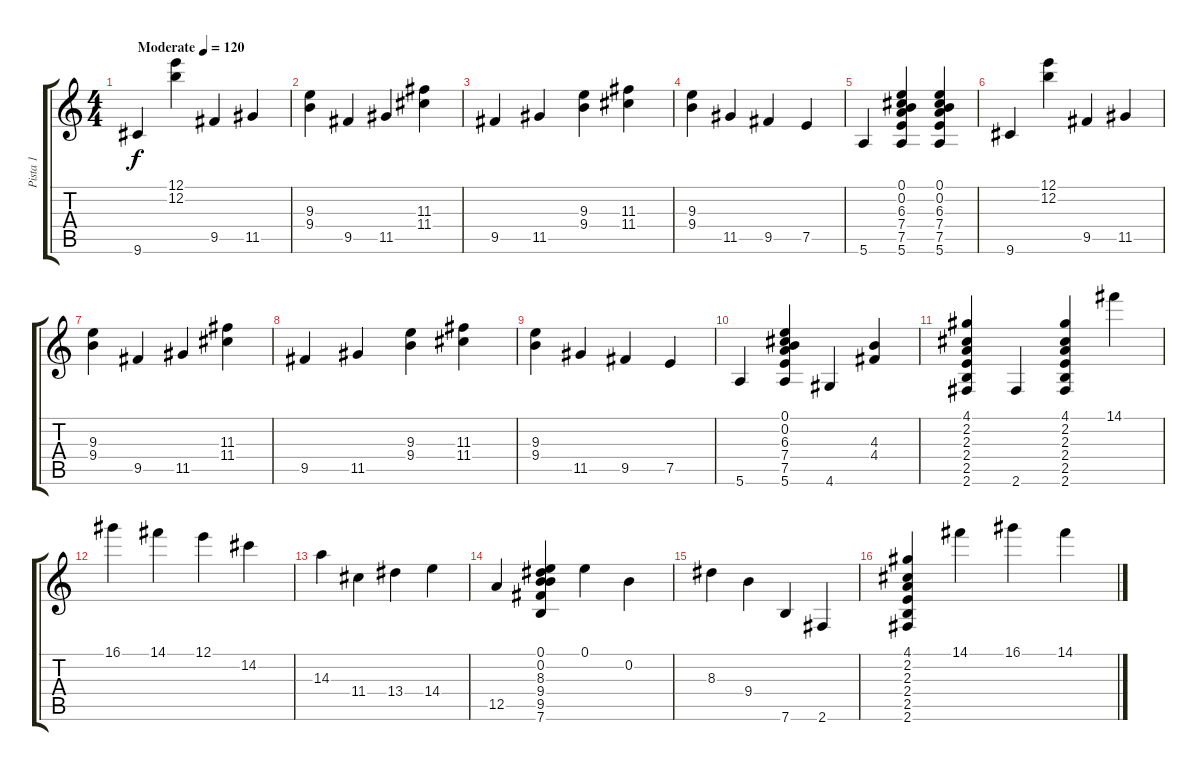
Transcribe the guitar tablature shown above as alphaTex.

\track ("Pista 1" "Pista 1") {instrument acousticguitarsteel}
\staff {score tabs}
\tuning (E4 B3 G3 D3 A2 E2) {hide}
\ts (4 4)
\tempo (120 "Moderate")
\clef g2
\ks c
9.6.4{dy f instrument acousticguitarsteel} (12.1 12.2).4 9.5.4 11.5.4 |
(9.3 9.4).4 9.5.4 11.5.4 (11.3 11.4).4 |
9.5.4 11.5.4 (9.3 9.4).4 (11.3 11.4).4 |
(9.3 9.4).4 11.5.4 9.5.4 7.5.4 |
5.6.4 (0.1 0.2 6.3 7.4 7.5 5.6).4 (0.1 0.2 6.3 7.4 7.5 5.6).4 |
9.6.4 (12.1 12.2).4 9.5.4 11.5.4 |
(9.3 9.4).4 9.5.4 11.5.4 (11.3 11.4).4 |
9.5.4 11.5.4 (9.3 9.4).4 (11.3 11.4).4 |
(9.3 9.4).4 11.5.4 9.5.4 7.5.4 |
5.6.4 (0.1 0.2 6.3 7.4 7.5 5.6).4 4.6.4 (4.3 4.4).4 |
(4.1 2.2 2.3 2.4 2.5 2.6).4 2.6.4 (4.1 2.2 2.3 2.4 2.5 2.6).4 14.1.4 |
16.1.4 14.1.4 12.1.4 14.2.4 |
14.3.4 11.4.4 13.4.4 14.4.4 |
12.5.4 (0.1 0.2 8.3 9.4 9.5 7.6).4 0.1.4 0.2.4 |
8.3.4 9.4.4 7.6.4 2.6.4 |
(4.1 2.2 2.3 2.4 2.5 2.6).4 14.1.4 16.1.4 14.1.4
